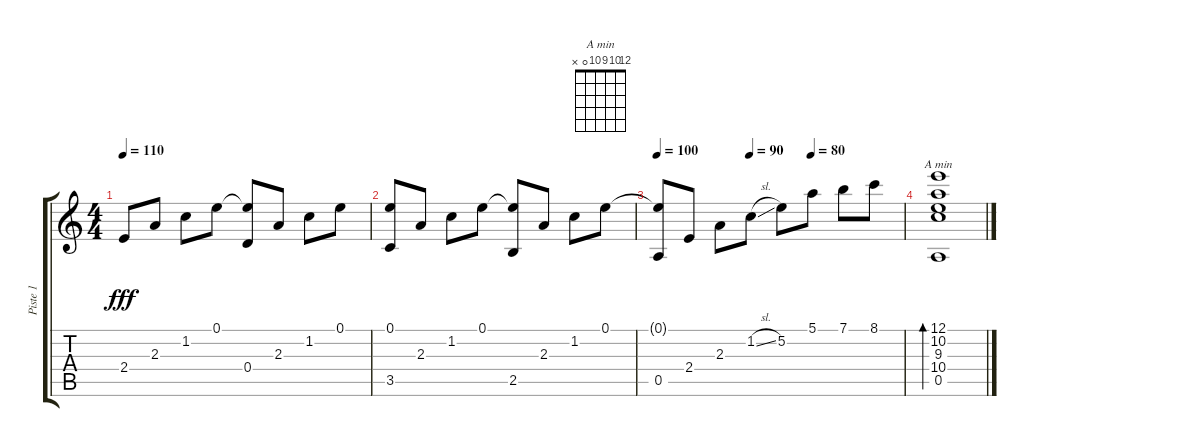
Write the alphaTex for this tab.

\track ("Piste 1" "Piste 1") {instrument acousticguitarnylon}
\staff {score tabs}
\tuning (E4 B3 G3 D3 A2 E2) {hide}
\chord ("A min" 12 10 9 10 0 x)
\ts (4 4)
\tempo 110
\clef g2
\ks c
2.4.8{dy fff} 2.3.8 1.2.8 0.1.8 (0.1{t} 0.4).8 2.3.8 1.2.8 0.1.8 |
(0.1 3.5).8 2.3.8 1.2.8 0.1.8 (0.1{t} 2.5).8 2.3.8 1.2.8 0.1.8 |
\tempo 100
\tempo (90 0.375)
\tempo (80 0.625)
(0.1{t} 0.5).8 2.4.8 2.3.8 1.2{sl}.8 5.2.8 5.1.8 7.1.8 8.1.8 |
(12.1 10.2 9.3 10.4 0.5).1{bd 240 ch "A min"}
